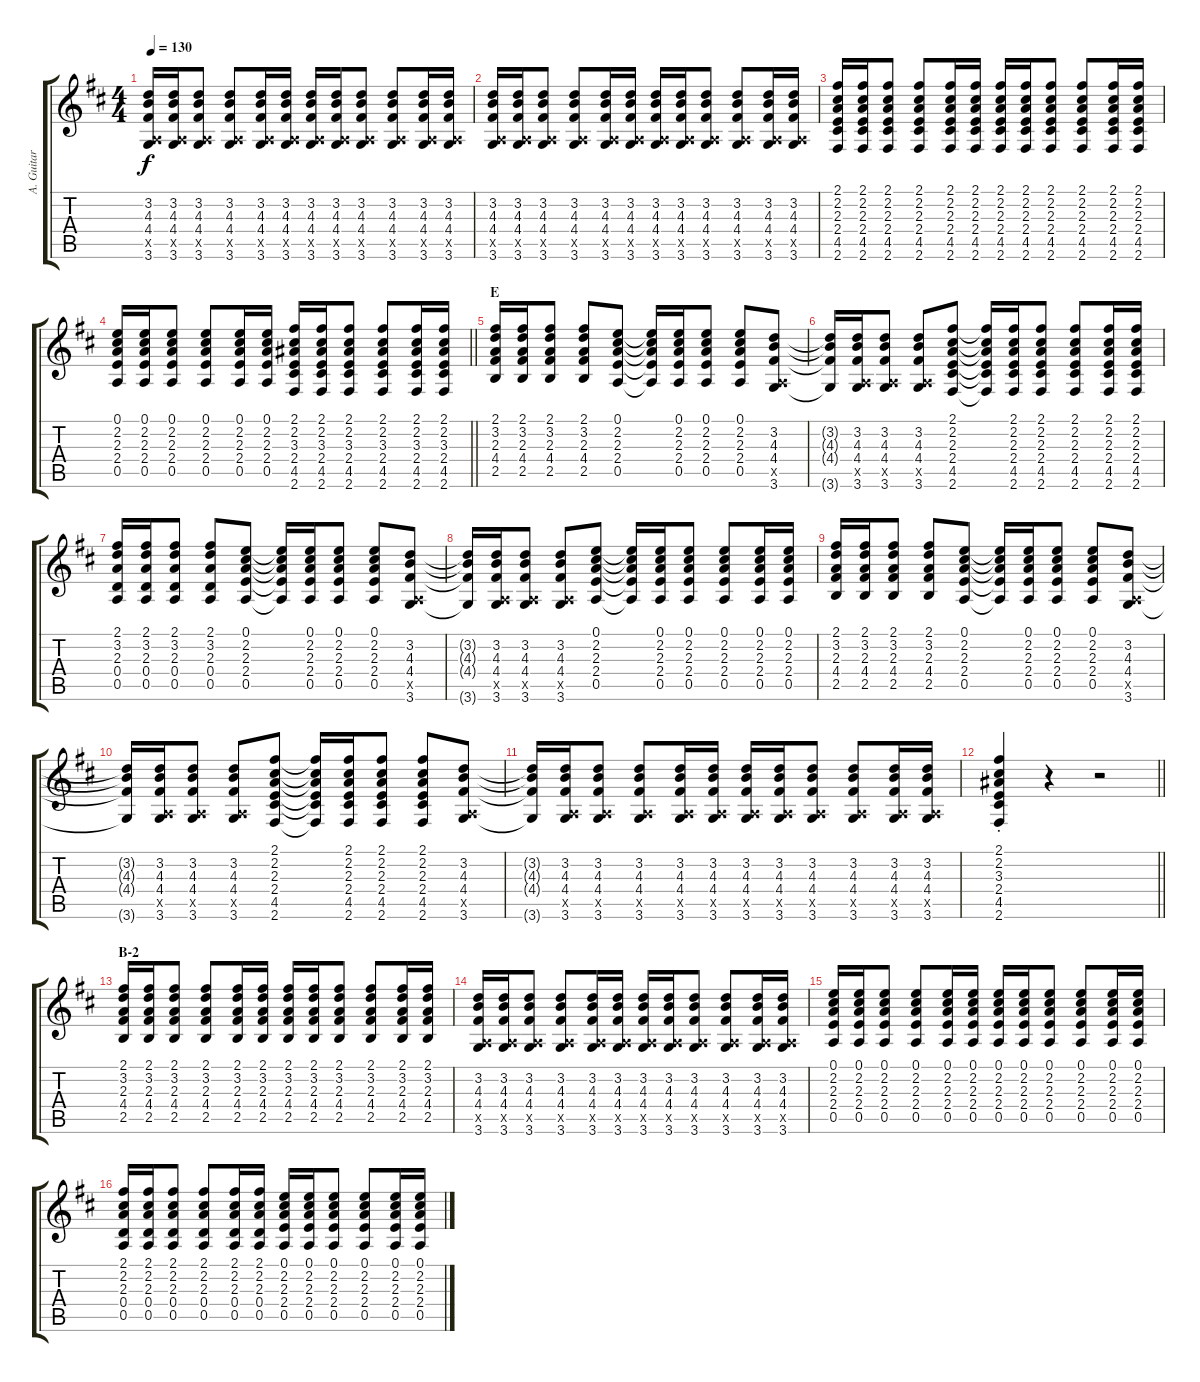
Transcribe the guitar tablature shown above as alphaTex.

\track ("A. Guitar III" "A. Guitar ") {instrument acousticguitarsteel}
\staff {score tabs}
\tuning (E4 B3 G3 D3 A2 E2) {hide}
\ts (4 4)
\tempo 130
\clef g2
\ks d
(3.2 4.3 4.4 0.5{x} 3.6).16{dy f} (3.2 4.3 4.4 0.5{x} 3.6).16 (3.2 4.3 4.4 0.5{x} 3.6).8 (3.2 4.3 4.4 0.5{x} 3.6).8 (3.2 4.3 4.4 0.5{x} 3.6).16 (3.2 4.3 4.4 0.5{x} 3.6).16 (3.2 4.3 4.4 0.5{x} 3.6).16 (3.2 4.3 4.4 0.5{x} 3.6).16 (3.2 4.3 4.4 0.5{x} 3.6).8 (3.2 4.3 4.4 0.5{x} 3.6).8 (3.2 4.3 4.4 0.5{x} 3.6).16 (3.2 4.3 4.4 0.5{x} 3.6).16 |
(3.2 4.3 4.4 0.5{x} 3.6).16 (3.2 4.3 4.4 0.5{x} 3.6).16 (3.2 4.3 4.4 0.5{x} 3.6).8 (3.2 4.3 4.4 0.5{x} 3.6).8 (3.2 4.3 4.4 0.5{x} 3.6).16 (3.2 4.3 4.4 0.5{x} 3.6).16 (3.2 4.3 4.4 0.5{x} 3.6).16 (3.2 4.3 4.4 0.5{x} 3.6).16 (3.2 4.3 4.4 0.5{x} 3.6).8 (3.2 4.3 4.4 0.5{x} 3.6).8 (3.2 4.3 4.4 0.5{x} 3.6).16 (3.2 4.3 4.4 0.5{x} 3.6).16 |
(2.1 2.2 2.3 2.4 4.5 2.6).16 (2.1 2.2 2.3 2.4 4.5 2.6).16 (2.1 2.2 2.3 2.4 4.5 2.6).8 (2.1 2.2 2.3 2.4 4.5 2.6).8 (2.1 2.2 2.3 2.4 4.5 2.6).16 (2.1 2.2 2.3 2.4 4.5 2.6).16 (2.1 2.2 2.3 2.4 4.5 2.6).16 (2.1 2.2 2.3 2.4 4.5 2.6).16 (2.1 2.2 2.3 2.4 4.5 2.6).8 (2.1 2.2 2.3 2.4 4.5 2.6).8 (2.1 2.2 2.3 2.4 4.5 2.6).16 (2.1 2.2 2.3 2.4 4.5 2.6).16 |
\barLineRight lightlight
(0.1 2.2 2.3 2.4 0.5).16 (0.1 2.2 2.3 2.4 0.5).16 (0.1 2.2 2.3 2.4 0.5).8 (0.1 2.2 2.3 2.4 0.5).8 (0.1 2.2 2.3 2.4 0.5).16 (0.1 2.2 2.3 2.4 0.5).16 (2.1 2.2 3.3 2.4 4.5 2.6).16 (2.1 2.2 3.3 2.4 4.5 2.6).16 (2.1 2.2 3.3 2.4 4.5 2.6).8 (2.1 2.2 3.3 2.4 4.5 2.6).8 (2.1 2.2 3.3 2.4 4.5 2.6).16 (2.1 2.2 3.3 2.4 4.5 2.6).16 |
\section ("" "E")
(2.1 3.2 2.3 4.4 2.5).16 (2.1 3.2 2.3 4.4 2.5).16 (2.1 3.2 2.3 4.4 2.5).8 (2.1 3.2 2.3 4.4 2.5).8 (0.1 2.2 2.3 2.4 0.5).8 (0.1{t} 2.2{t} 2.3{t} 2.4{t} 0.5{t}).16 (0.1 2.2 2.3 2.4 0.5).16 (0.1 2.2 2.3 2.4 0.5).8 (0.1 2.2 2.3 2.4 0.5).8 (3.2 4.3 4.4 0.5{x} 3.6).8 |
(3.2{t} 4.3{t} 4.4{t} 3.6{t}).16 (3.2 4.3 4.4 0.5{x} 3.6).16 (3.2 4.3 4.4 0.5{x} 3.6).8 (3.2 4.3 4.4 0.5{x} 3.6).8 (2.1 2.2 2.3 2.4 4.5 2.6).8 (2.1{t} 2.2{t} 2.3{t} 2.4{t} 4.5{t} 2.6{t}).16 (2.1 2.2 2.3 2.4 4.5 2.6).16 (2.1 2.2 2.3 2.4 4.5 2.6).8 (2.1 2.2 2.3 2.4 4.5 2.6).8 (2.1 2.2 2.3 2.4 4.5 2.6).16 (2.1 2.2 2.3 2.4 4.5 2.6).16 |
(2.1 3.2 2.3 0.4 0.5).16 (2.1 3.2 2.3 0.4 0.5).16 (2.1 3.2 2.3 0.4 0.5).8 (2.1 3.2 2.3 0.4 0.5).8 (0.1 2.2 2.3 2.4 0.5).8 (0.1{t} 2.2{t} 2.3{t} 2.4{t} 0.5{t}).16 (0.1 2.2 2.3 2.4 0.5).16 (0.1 2.2 2.3 2.4 0.5).8 (0.1 2.2 2.3 2.4 0.5).8 (3.2 4.3 4.4 0.5{x} 3.6).8 |
(3.2{t} 4.3{t} 4.4{t} 3.6{t}).16 (3.2 4.3 4.4 0.5{x} 3.6).16 (3.2 4.3 4.4 0.5{x} 3.6).8 (3.2 4.3 4.4 0.5{x} 3.6).8 (0.1 2.2 2.3 2.4 0.5).8 (0.1{t} 2.2{t} 2.3{t} 2.4{t} 0.5{t}).16 (0.1 2.2 2.3 2.4 0.5).16 (0.1 2.2 2.3 2.4 0.5).8 (0.1 2.2 2.3 2.4 0.5).8 (0.1 2.2 2.3 2.4 0.5).16 (0.1 2.2 2.3 2.4 0.5).16 |
(2.1 3.2 2.3 4.4 2.5).16 (2.1 3.2 2.3 4.4 2.5).16 (2.1 3.2 2.3 4.4 2.5).8 (2.1 3.2 2.3 4.4 2.5).8 (0.1 2.2 2.3 2.4 0.5).8 (0.1{t} 2.2{t} 2.3{t} 2.4{t} 0.5{t}).16 (0.1 2.2 2.3 2.4 0.5).16 (0.1 2.2 2.3 2.4 0.5).8 (0.1 2.2 2.3 2.4 0.5).8 (3.2 4.3 4.4 0.5{x} 3.6).8 |
(3.2{t} 4.3{t} 4.4{t} 3.6{t}).16 (3.2 4.3 4.4 0.5{x} 3.6).16 (3.2 4.3 4.4 0.5{x} 3.6).8 (3.2 4.3 4.4 0.5{x} 3.6).8 (2.1 2.2 2.3 2.4 4.5 2.6).8 (2.1{t} 2.2{t} 2.3{t} 2.4{t} 4.5{t} 2.6{t}).16 (2.1 2.2 2.3 2.4 4.5 2.6).16 (2.1 2.2 2.3 2.4 4.5 2.6).8 (2.1 2.2 2.3 2.4 4.5 2.6).8 (3.2 4.3 4.4 0.5{x} 3.6).8 |
(3.2{t} 4.3{t} 4.4{t} 3.6{t}).16 (3.2 4.3 4.4 0.5{x} 3.6).16 (3.2 4.3 4.4 0.5{x} 3.6).8 (3.2 4.3 4.4 0.5{x} 3.6).8 (3.2 4.3 4.4 0.5{x} 3.6).16 (3.2 4.3 4.4 0.5{x} 3.6).16 (3.2 4.3 4.4 0.5{x} 3.6).16 (3.2 4.3 4.4 0.5{x} 3.6).16 (3.2 4.3 4.4 0.5{x} 3.6).8 (3.2 4.3 4.4 0.5{x} 3.6).8 (3.2 4.3 4.4 0.5{x} 3.6).16 (3.2 4.3 4.4 0.5{x} 3.6).16 |
\barLineRight lightlight
(2.1{st} 2.2{st} 3.3{st} 2.4{st} 4.5{st} 2.6{st}).4 r.4 r.2 |
\section ("" "B-2")
(2.1 3.2 2.3 4.4 2.5).16 (2.1 3.2 2.3 4.4 2.5).16 (2.1 3.2 2.3 4.4 2.5).8 (2.1 3.2 2.3 4.4 2.5).8 (2.1 3.2 2.3 4.4 2.5).16 (2.1 3.2 2.3 4.4 2.5).16 (2.1 3.2 2.3 4.4 2.5).16 (2.1 3.2 2.3 4.4 2.5).16 (2.1 3.2 2.3 4.4 2.5).8 (2.1 3.2 2.3 4.4 2.5).8 (2.1 3.2 2.3 4.4 2.5).16 (2.1 3.2 2.3 4.4 2.5).16 |
(3.2 4.3 4.4 0.5{x} 3.6).16 (3.2 4.3 4.4 0.5{x} 3.6).16 (3.2 4.3 4.4 0.5{x} 3.6).8 (3.2 4.3 4.4 0.5{x} 3.6).8 (3.2 4.3 4.4 0.5{x} 3.6).16 (3.2 4.3 4.4 0.5{x} 3.6).16 (3.2 4.3 4.4 0.5{x} 3.6).16 (3.2 4.3 4.4 0.5{x} 3.6).16 (3.2 4.3 4.4 0.5{x} 3.6).8 (3.2 4.3 4.4 0.5{x} 3.6).8 (3.2 4.3 4.4 0.5{x} 3.6).16 (3.2 4.3 4.4 0.5{x} 3.6).16 |
(0.1 2.2 2.3 2.4 0.5).16 (0.1 2.2 2.3 2.4 0.5).16 (0.1 2.2 2.3 2.4 0.5).8 (0.1 2.2 2.3 2.4 0.5).8 (0.1 2.2 2.3 2.4 0.5).16 (0.1 2.2 2.3 2.4 0.5).16 (0.1 2.2 2.3 2.4 0.5).16 (0.1 2.2 2.3 2.4 0.5).16 (0.1 2.2 2.3 2.4 0.5).8 (0.1 2.2 2.3 2.4 0.5).8 (0.1 2.2 2.3 2.4 0.5).16 (0.1 2.2 2.3 2.4 0.5).16 |
(2.1 2.2 2.3 0.4 0.5).16 (2.1 2.2 2.3 0.4 0.5).16 (2.1 2.2 2.3 0.4 0.5).8 (2.1 2.2 2.3 0.4 0.5).8 (2.1 2.2 2.3 0.4 0.5).16 (2.1 2.2 2.3 0.4 0.5).16 (0.1 2.2 2.3 2.4 0.5).16 (0.1 2.2 2.3 2.4 0.5).16 (0.1 2.2 2.3 2.4 0.5).8 (0.1 2.2 2.3 2.4 0.5).8 (0.1 2.2 2.3 2.4 0.5).16 (0.1 2.2 2.3 2.4 0.5).16
